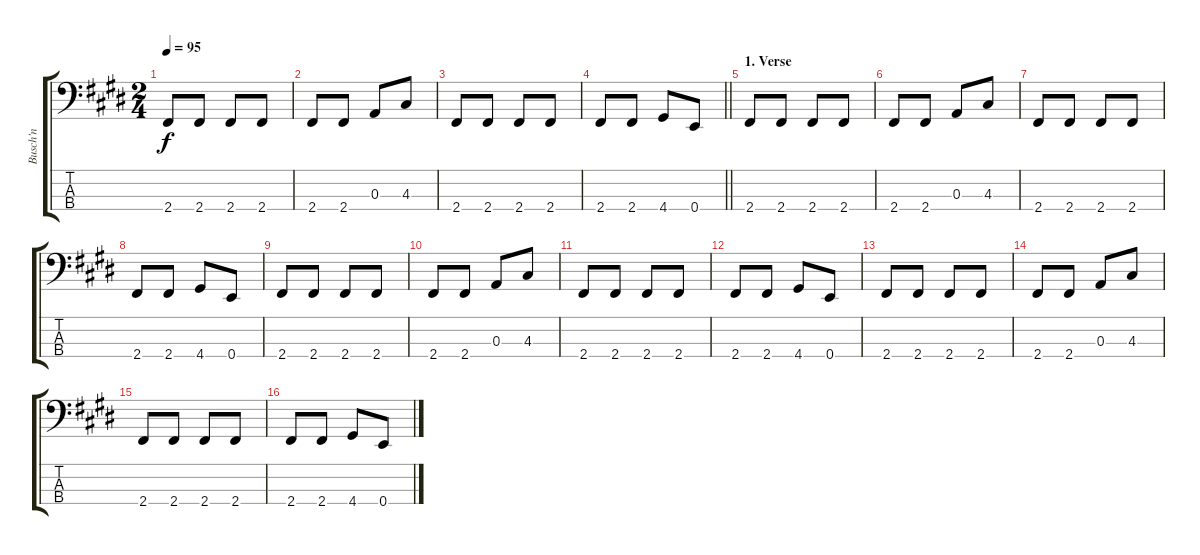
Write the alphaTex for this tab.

\track ("Busch'n" "Busch'n") {instrument overdrivenguitar}
\staff {score tabs}
\tuning (G2 D2 A1 E1) {hide}
\ts (2 4)
\tempo 95
\clef f4
\ks e
2.4.8{dy f} 2.4.8 2.4.8 2.4.8 |
2.4.8 2.4.8 0.3.8 4.3.8 |
2.4.8 2.4.8 2.4.8 2.4.8 |
\barLineRight lightlight
2.4.8 2.4.8 4.4.8 0.4.8 |
\section ("" "1. Verse")
2.4.8 2.4.8 2.4.8 2.4.8 |
2.4.8 2.4.8 0.3.8 4.3.8 |
2.4.8 2.4.8 2.4.8 2.4.8 |
2.4.8 2.4.8 4.4.8 0.4.8 |
2.4.8 2.4.8 2.4.8 2.4.8 |
2.4.8 2.4.8 0.3.8 4.3.8 |
2.4.8 2.4.8 2.4.8 2.4.8 |
2.4.8 2.4.8 4.4.8 0.4.8 |
2.4.8 2.4.8 2.4.8 2.4.8 |
2.4.8 2.4.8 0.3.8 4.3.8 |
2.4.8 2.4.8 2.4.8 2.4.8 |
2.4.8 2.4.8 4.4.8 0.4.8
